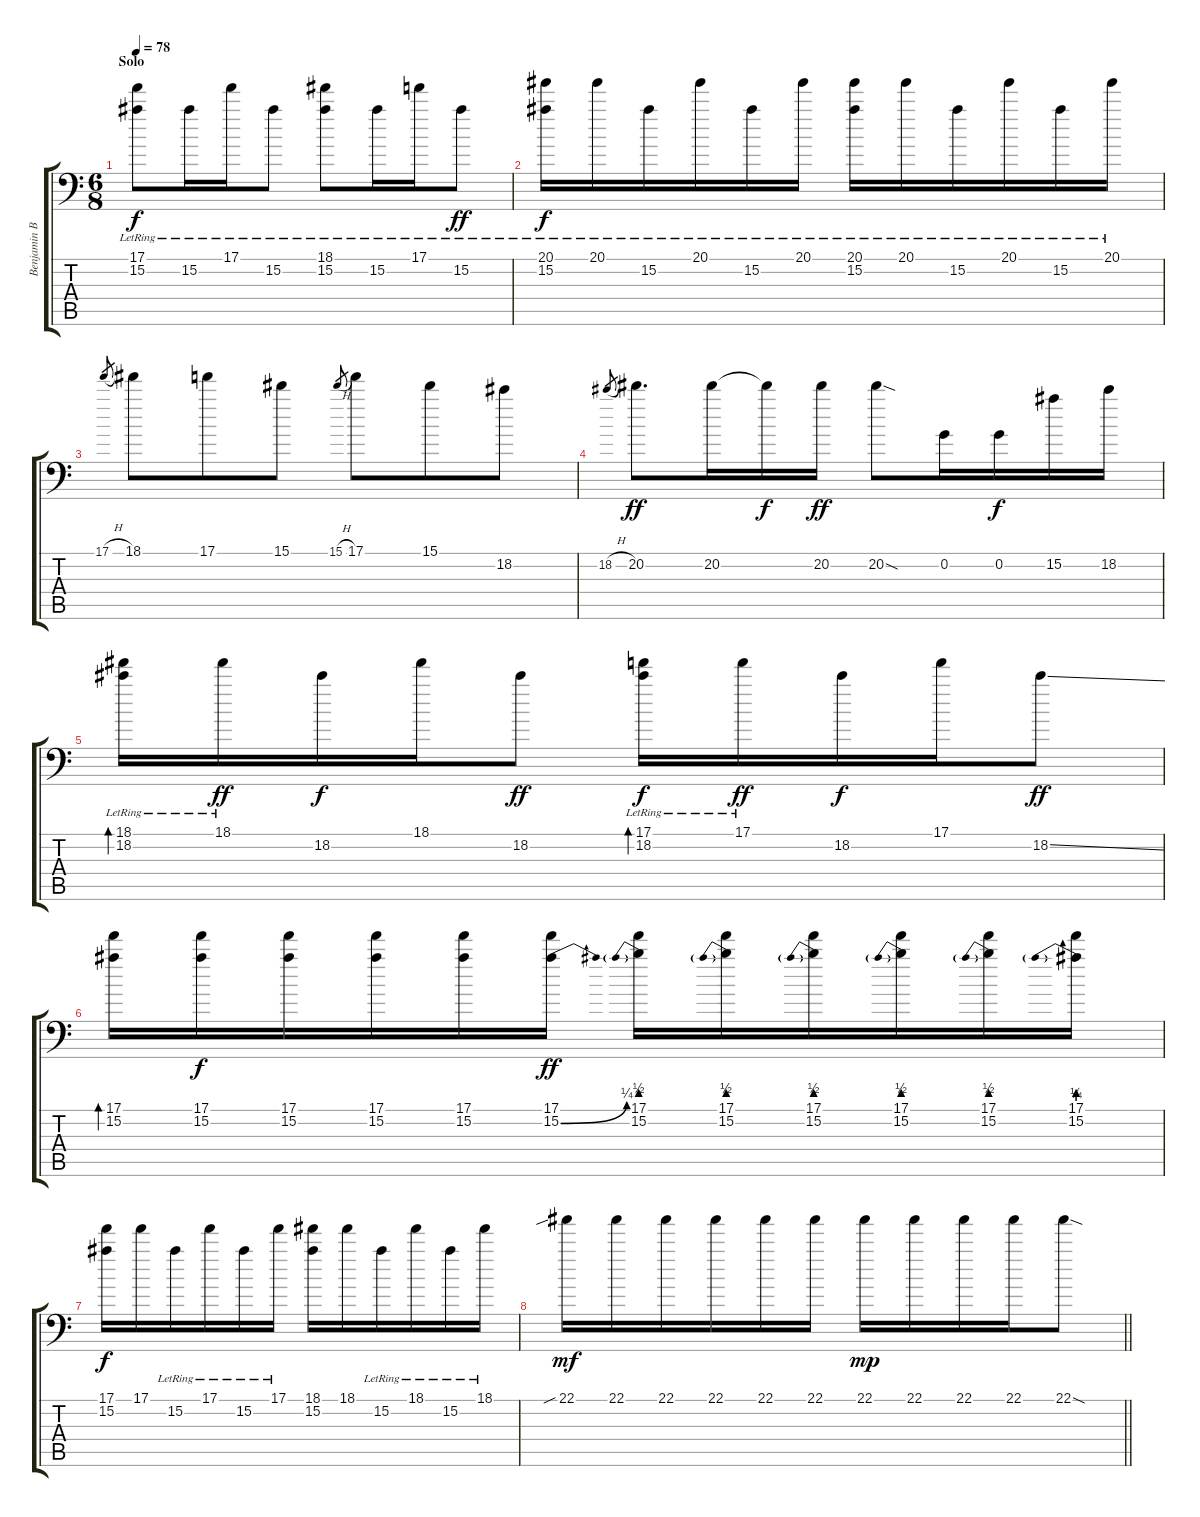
\track ("Benjamin Burnley" "Benjamin B") {instrument distortionguitar}
\staff {score tabs}
\tuning (C4 G3 Eb3 Bb2 F2 Bb1) {hide}
\ts (6 8)
\section ("" "Solo")
\tempo 78
\clef f4
\ks c
(17.1{lr} 15.2{lr}).8{dy f} 15.2{lr}.16 17.1{lr}.16 15.2{lr}.8 (18.1{lr} 15.2{lr}).8 15.2{lr}.16 17.1{lr}.16 15.2{lr}.8{dy ff} |
(20.1{lr} 15.2{lr}).16{dy f} 20.1{lr}.16 15.2{lr}.16 20.1{lr}.16 15.2{lr}.16 20.1{lr}.16 (20.1{lr} 15.2{lr}).16 20.1{lr}.16 15.2{lr}.16 20.1{lr}.16 15.2{lr}.16 20.1{lr}.16 |
17.1{h}.8{gr} 18.1.8 17.1.8 15.1.8 15.1{h}.8{gr} 17.1.8 15.1.8 18.2.8 |
18.2{h}.8{gr} 20.2.8{d dy ff} 20.2.16 20.2{t}.16{dy f} 20.2.16{dy ff} 20.2{sod}.8 0.2.16 0.2.16{dy f} 15.2.16 18.2.16 |
(18.1{lr} 18.2{lr}).16{bd 240} 18.1{lr}.16{dy ff} 18.2.16{dy f} 18.1.16 18.2.8{dy ff} (17.1{lr} 18.2{lr}).16{bd 240 dy f} 17.1{lr}.16{dy ff} 18.2.16{dy f} 17.1.16 18.2{ss}.8{dy ff} |
(17.1 15.2).16{bd 240} (17.1 15.2).16{dy f} (17.1 15.2).16 (17.1 15.2).16 (17.1 15.2).16 (17.1 15.2{be (bend 0 0 60 1)}).16{dy ff} (17.1 15.2{be (prebend 0 2 60 2)}).16 (17.1 15.2{be (prebend 0 2 60 2)}).16 (17.1 15.2{be (prebend 0 2 60 2)}).16 (17.1 15.2{be (prebend 0 2 60 2)}).16 (17.1 15.2{be (prebend 0 2 60 2)}).16 (17.1 15.2{be (prebend 0 1 60 1)}).16 |
(17.1 15.2).16{dy f} 17.1.16 15.2{lr}.16 17.1{lr}.16 15.2{lr}.16 17.1{lr}.16 (18.1 15.2).16 18.1.16 15.2{lr}.16 18.1{lr}.16 15.2{lr}.16 18.1{lr}.16 |
\barLineRight lightlight
22.1{sib}.16{dy mf} 22.1.16 22.1.16 22.1.16 22.1.16 22.1.16 22.1.16{dy mp} 22.1.16 22.1.16 22.1.16 22.1{sod}.8
